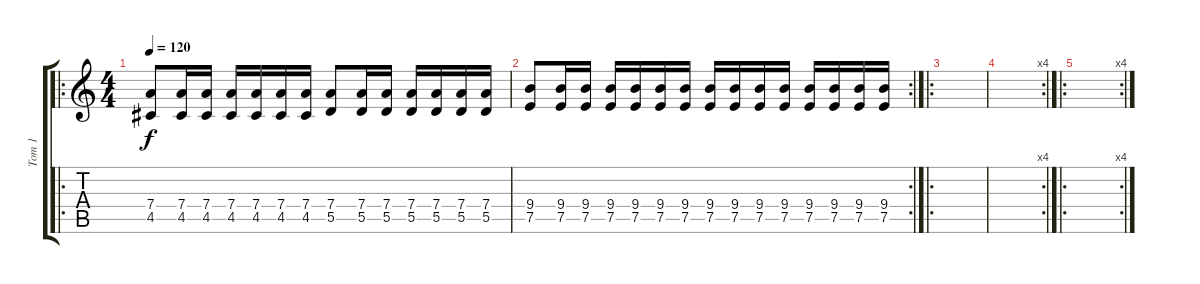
\track ("Tom 1" "Tom 1") {instrument electricguitarclean}
\staff {score tabs}
\tuning (E4 B3 G3 D3 A2 E2) {hide}
\ro
\ts (4 4)
\tempo 120
\clef g2
\ks c
(7.4 4.5).8{dy f} (7.4 4.5).16 (7.4 4.5).16 (7.4 4.5).16 (7.4 4.5).16 (7.4 4.5).16 (7.4 4.5).16 (7.4 5.5).8 (7.4 5.5).16 (7.4 5.5).16 (7.4 5.5).16 (7.4 5.5).16 (7.4 5.5).16 (7.4 5.5).16 |
\rc 2
(9.4 7.5).8 (9.4 7.5).16 (9.4 7.5).16 (9.4 7.5).16 (9.4 7.5).16 (9.4 7.5).16 (9.4 7.5).16 (9.4 7.5).16 (9.4 7.5).16 (9.4 7.5).16 (9.4 7.5).16 (9.4 7.5).16 (9.4 7.5).16 (9.4 7.5).16 (9.4 7.5).16 |
\ro
|
\rc 4
|
\ro
\rc 4
